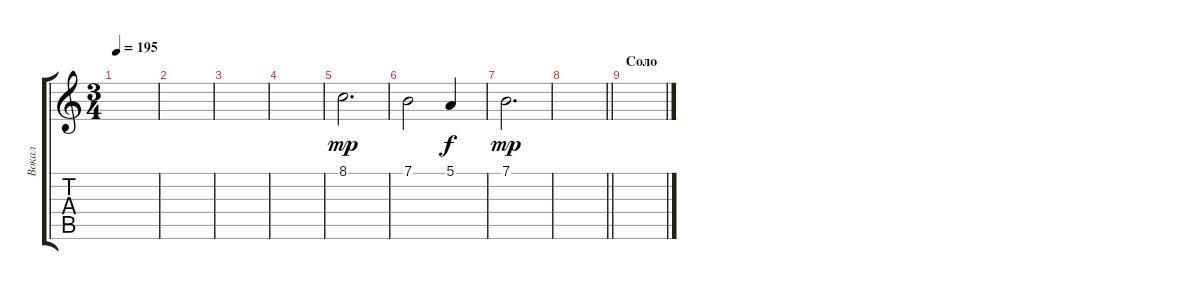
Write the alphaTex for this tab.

\track ("Вокал" "Вокал") {instrument stringensemble1}
\staff {score tabs}
\tuning (E4 B3 G3 D3 A2 E2) {hide}
\ts (3 4)
\tempo 195
\clef g2
\ks c
|
|
|
|
8.1.2{d dy mp} |
7.1.2 5.1.4{dy f} |
7.1.2{d dy mp} |
\barLineRight lightlight
|
\section ("" "Соло")
